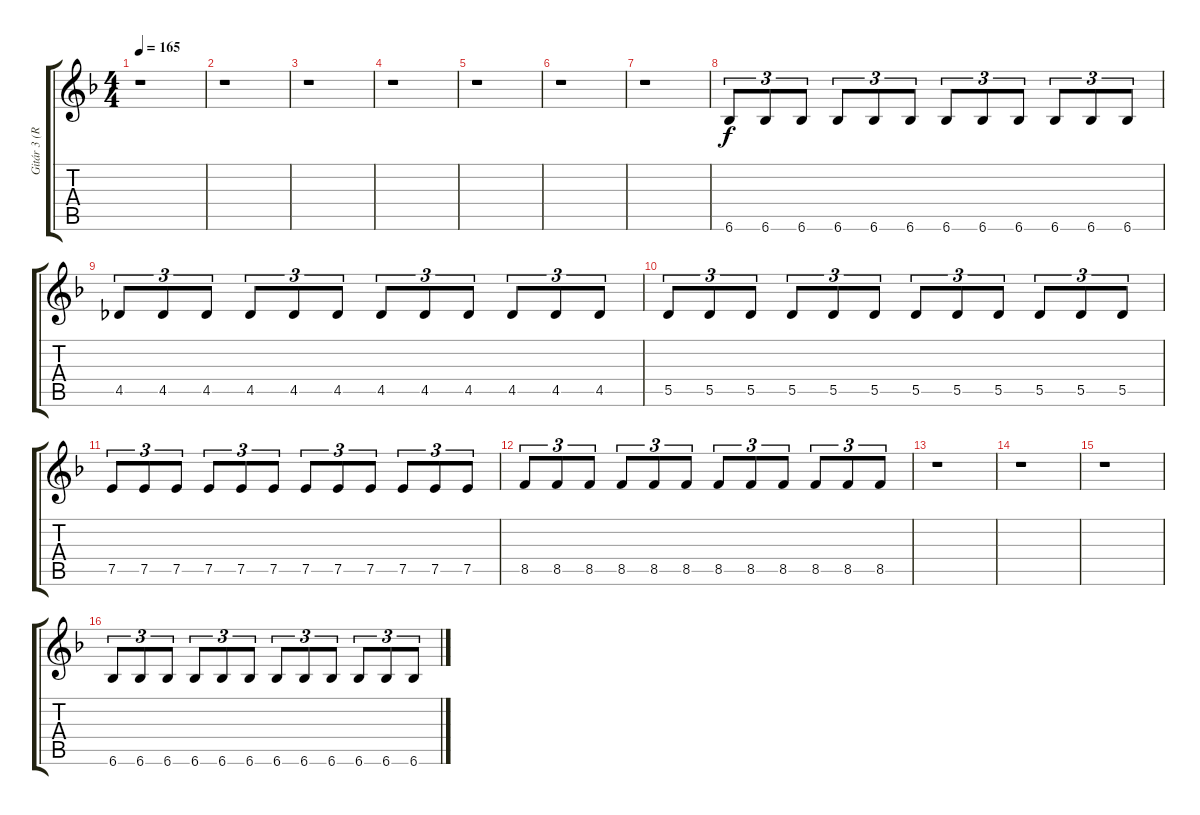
\track ("Gitár 3 (Ritchie Blackmore)" "Gitár 3 (R") {instrument distortionguitar}
\staff {score tabs}
\tuning (E4 B3 G3 D3 A2 E2) {hide}
\ts (4 4)
\tempo 165
\clef g2
\ks f
r.1{dy f} |
r.1 |
r.1 |
r.1 |
r.1 |
r.1 |
r.1 |
6.6.8{tu (3 2)} 6.6.8{tu (3 2)} 6.6.8{tu (3 2)} 6.6.8{tu (3 2)} 6.6.8{tu (3 2)} 6.6.8{tu (3 2)} 6.6.8{tu (3 2)} 6.6.8{tu (3 2)} 6.6.8{tu (3 2)} 6.6.8{tu (3 2)} 6.6.8{tu (3 2)} 6.6.8{tu (3 2)} |
4.5.8{tu (3 2)} 4.5.8{tu (3 2)} 4.5.8{tu (3 2)} 4.5.8{tu (3 2)} 4.5.8{tu (3 2)} 4.5.8{tu (3 2)} 4.5.8{tu (3 2)} 4.5.8{tu (3 2)} 4.5.8{tu (3 2)} 4.5.8{tu (3 2)} 4.5.8{tu (3 2)} 4.5.8{tu (3 2)} |
5.5.8{tu (3 2)} 5.5.8{tu (3 2)} 5.5.8{tu (3 2)} 5.5.8{tu (3 2)} 5.5.8{tu (3 2)} 5.5.8{tu (3 2)} 5.5.8{tu (3 2)} 5.5.8{tu (3 2)} 5.5.8{tu (3 2)} 5.5.8{tu (3 2)} 5.5.8{tu (3 2)} 5.5.8{tu (3 2)} |
7.5.8{tu (3 2)} 7.5.8{tu (3 2)} 7.5.8{tu (3 2)} 7.5.8{tu (3 2)} 7.5.8{tu (3 2)} 7.5.8{tu (3 2)} 7.5.8{tu (3 2)} 7.5.8{tu (3 2)} 7.5.8{tu (3 2)} 7.5.8{tu (3 2)} 7.5.8{tu (3 2)} 7.5.8{tu (3 2)} |
8.5.8{tu (3 2)} 8.5.8{tu (3 2)} 8.5.8{tu (3 2)} 8.5.8{tu (3 2)} 8.5.8{tu (3 2)} 8.5.8{tu (3 2)} 8.5.8{tu (3 2)} 8.5.8{tu (3 2)} 8.5.8{tu (3 2)} 8.5.8{tu (3 2)} 8.5.8{tu (3 2)} 8.5.8{tu (3 2)} |
r.1 |
r.1 |
r.1 |
6.6.8{tu (3 2)} 6.6.8{tu (3 2)} 6.6.8{tu (3 2)} 6.6.8{tu (3 2)} 6.6.8{tu (3 2)} 6.6.8{tu (3 2)} 6.6.8{tu (3 2)} 6.6.8{tu (3 2)} 6.6.8{tu (3 2)} 6.6.8{tu (3 2)} 6.6.8{tu (3 2)} 6.6.8{tu (3 2)}
